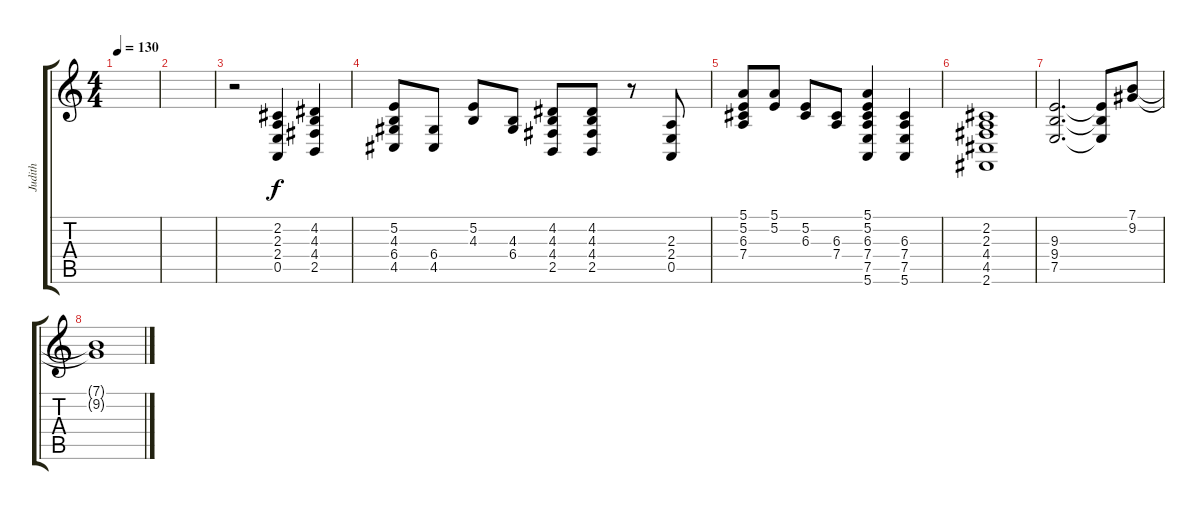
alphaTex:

\track ("Judith" "Judith") {instrument stringensemble1}
\staff {score tabs}
\tuning (E4 B3 G3 D3 A2 E2) {hide}
\ts (4 4)
\tempo 130
\clef g2
\ks c
|
|
r.2 (2.2 2.3 2.4 0.5).4 (4.2 4.3 4.4 2.5).4 |
(5.2 4.3 6.4 4.5).8 (6.4 4.5).8 (5.2 4.3).8 (4.3 6.4).8 (4.2 4.3 4.4 2.5).8 (4.2 4.3 4.4 2.5).8 r.8 (2.3 2.4 0.5).8 |
(5.1 5.2 6.3 7.4).8 (5.1 5.2).8 (5.2 6.3).8 (6.3 7.4).8 (5.1 5.2 6.3 7.4 7.5 5.6).4 (6.3 7.4 7.5 5.6).4 |
(2.2 2.3 4.4 4.5 2.6).1 |
(9.3 9.4 7.5).2{d} (9.3{t} 9.4{t} 7.5{t}).8 (7.1 9.2).8 |
(7.1{t} 9.2{t}).1
